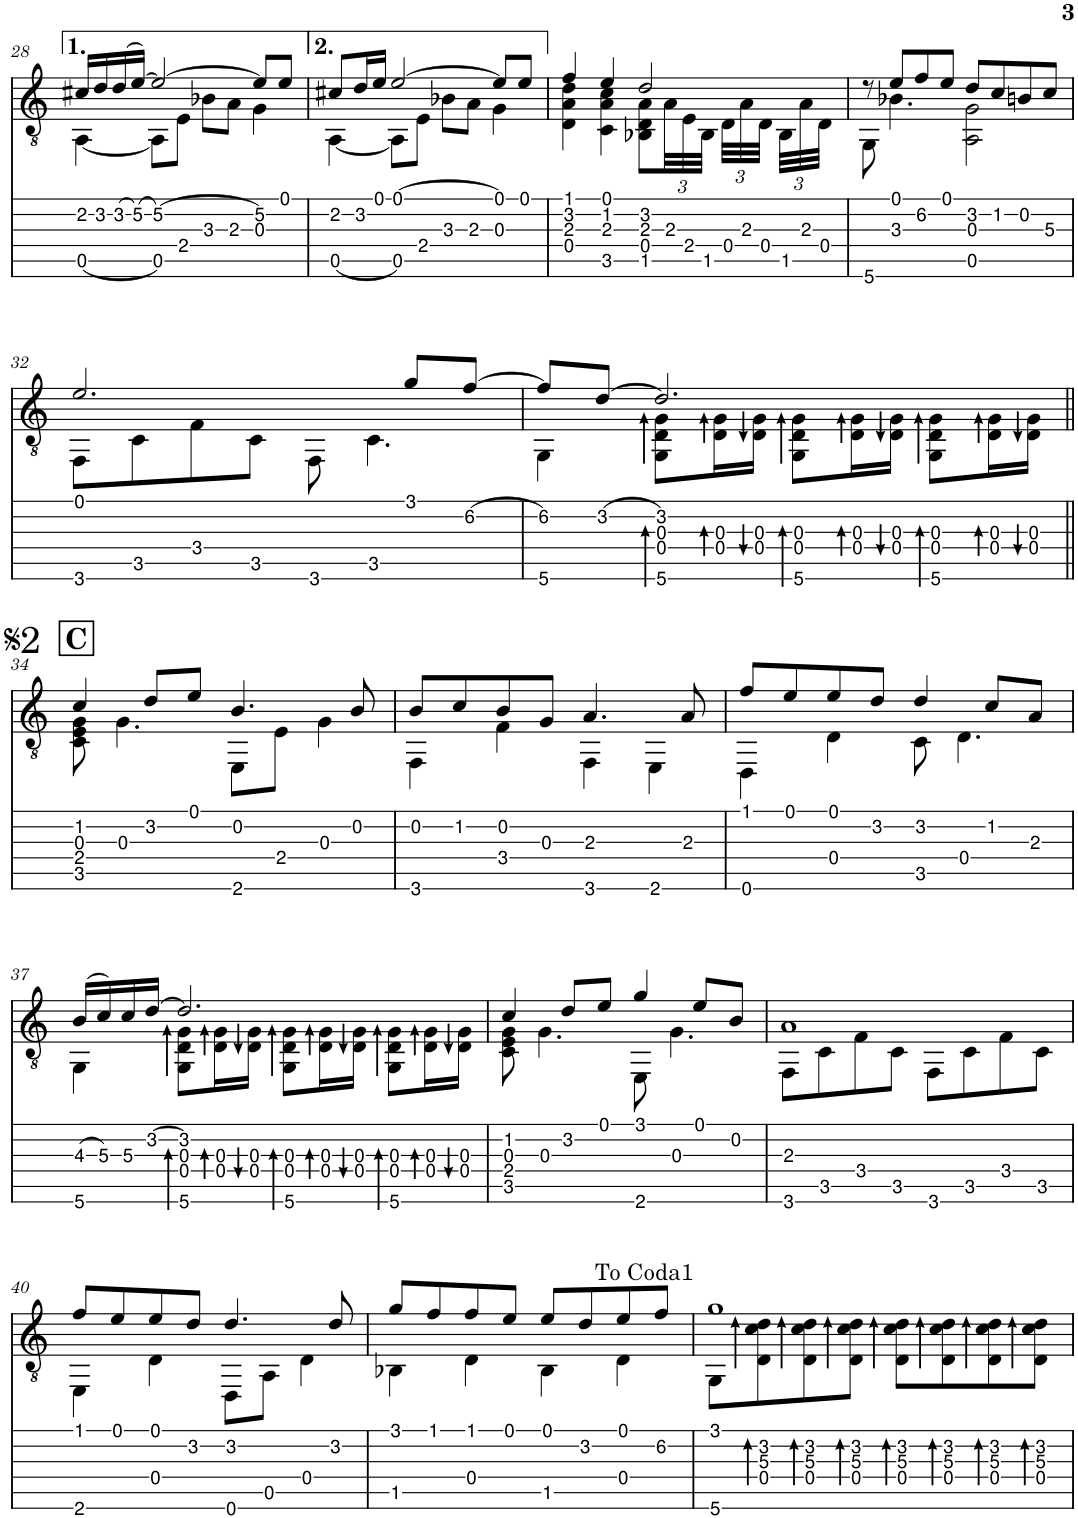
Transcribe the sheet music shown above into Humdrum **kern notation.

**kern	**kern
*part1	*part1
*staff2	*staff1
*I"古典吉他	*
!!LO:PB:g=z
*	*clefGv2
*k[]	*k[]
*M4/4	*M4/4
=28	=28
*^	*^
16c#LL	[4AA	16c#X/LL	[4AA\
16dJ	.	16d/	.
16dL	.	(16d/	.
[16eJJ	.	[16e/JJ)	.
2e_	8AAL]	2e/_	8AA\L]
.	8EJ	.	8E\J
.	8B-L	.	8B-X\L
.	8AJ	.	8A\J
8eL]	4G	8e/L]	4G\
8eJ	.	8e/J	.
=29	=29	=29	=29
8c#L	[4AA	8c#X/L	[4AA\
16dL	.	16d/L	.
16eJJ	.	16e/JJ	.
[2e	8AAL]	[2e/	8AA\L]
.	8EJ	.	8E\J
.	8B-L	.	8B-X\L
.	8AJ	.	8A\J
8eL]	4G	8e/L]	4G\
8eJ	.	8e/J	.
=30	=30	=30	=30
4f	4D 4A 4d	4f/	4D\ 4A\ 4d\
4e	4C 4A 4c	4e/	4C\ 4A\ 4c\
2d	8BB-\ 8D\ 8A\L	2d/	8BB-X\ 8D\ 8A\L
*	*Xbrackettup	*	*Xbrackettup
.	48ALL	.	48A\LL
.	48E	.	48E\
.	48BB-JJJ	.	48BB-\JJJ
.	16ryy	.	16ryy
.	48DLLL	.	48D\LLL
.	48A	.	48A\
.	48DJJ	.	48D\JJJ
.	16ryy	.	16ryy
.	48BB-LL	.	48BB-\LLL
.	48A	.	48A\
.	48DJJJ	.	48D\JJJ
.	16ryy	.	16ryy
=31	=31	=31	=31
8r	8GG	8r	8GG\
8e	4.B-	8e/L	4.B-X\
8fL	.	8f/	.
8eJ	.	8e/J	.
8dL	2AA 2G	8d/L	2AA\ 2G\
8cJ	.	8c/	.
8BL	.	8Bn/	.
8cJ	.	8c/J	.
!!LO:LB:g=z	!!
=32	=32	=32	=32
2.e	8FFL	2.e/	8FF\L
.	8CJ	.	8C\
.	8FL	.	8F\
.	8CJ	.	8C\J
.	8FF	.	8FF\
.	4.C	.	4.C\
8gL	.	8g/L	.
[8fJ	.	[8f/J	.
=33	=33	=33	=33
8fL]	4GG	8f/L]	4GG\
[8dJ	.	[8d/J	.
2.d]	8GG\ 8D\ 8G\L	2.d/]	8GG\ 8D\ 8G\L
.	16D\ 16G\L	.	16D\ 16G\L
.	16D\ 16G\JJ	.	16D\ 16G\JJ
.	8GG\ 8D\ 8G\L	.	8GG\ 8D\ 8G\L
.	16D\ 16G\L	.	16D\ 16G\L
.	16D\ 16G\JJ	.	16D\ 16G\JJ
.	8GG\ 8D\ 8G\L	.	8GG\ 8D\ 8G\L
.	16D\ 16G\L	.	16D\ 16G\L
.	16D\ 16G\JJ	.	16D\ 16G\JJ
!!LO:LB:g=z	!!
!!LO:REH:place=s1:a:B:cj:fs=14:t=C	!!
=34||	=34||	=34||	=34||
4c	8C 8E 8G	4c/	8C\ 8E\ 8G\
.	4.G	.	4.G\
8dL	.	8d/L	.
8eJ	.	8e/J	.
4.B	8EEL	4.B/	8EE\L
.	8EJ	.	8E\J
.	4G	.	4G\
8B	.	8B/	.
=35	=35	=35	=35
8BL	4FF	8B/L	4FF\
8cJ	.	8c/	.
8BL	4F	8B/	4F\
8GJ	.	8G/J	.
4.A	4FF	4.A/	4FF\
.	4EE	.	4EE\
8A	.	8A/	.
=36	=36	=36	=36
8fL	4DD	8f/L	4DD\
8eJ	.	8e/	.
8eL	4D	8e/	4D\
8dJ	.	8d/J	.
4d	8C	4d/	8C\
.	4.D	.	4.D\
8cL	.	8c/L	.
8AJ	.	8A/J	.
!!LO:LB:g=z	!!
=37	=37	=37	=37
16BLL	4GG	(16B/LL	4GG\
16cJ	.	16c/)	.
16cL	.	16c/	.
[16dJJ	.	[16d/JJ	.
2.d]	8GG\ 8D\ 8G\L	2.d/]	8GG\ 8D\ 8G\L
.	16D\ 16G\L	.	16D\ 16G\L
.	16D\ 16G\JJ	.	16D\ 16G\JJ
.	8GG\ 8D\ 8G\L	.	8GG\ 8D\ 8G\L
.	16D\ 16G\L	.	16D\ 16G\L
.	16D\ 16G\JJ	.	16D\ 16G\JJ
.	8GG\ 8D\ 8G\L	.	8GG\ 8D\ 8G\L
.	16D\ 16G\L	.	16D\ 16G\L
.	16D\ 16G\JJ	.	16D\ 16G\JJ
=38	=38	=38	=38
4c	8C 8E 8G	4c/	8C\ 8E\ 8G\
.	4.G	.	4.G\
8dL	.	8d/L	.
8eJ	.	8e/J	.
4g	8EE	4g/	8EE\
.	4.G	.	4.G\
8eL	.	8e/L	.
8BJ	.	8B/J	.
=39	=39	=39	=39
1A	8FFL	1A	8FF\L
.	8CJ	.	8C\
.	8FL	.	8F\
.	8CJ	.	8C\J
.	8FFL	.	8FF\L
.	8CJ	.	8C\
.	8FL	.	8F\
.	8CJ	.	8C\J
!!LO:LB:g=z	!!
=40	=40	=40	=40
8fL	4EE	8f/L	4EE\
8eJ	.	8e/	.
8eL	4D	8e/	4D\
8dJ	.	8d/J	.
4.d	8DDL	4.d/	8DD\L
.	8AAJ	.	8AA\J
.	4D	.	4D\
8d	.	8d/	.
=41	=41	=41	=41
8gL	4BB-	8g/L	4BB-X\
8fJ	.	8f/	.
8fL	4D	8f/	4D\
8eJ	.	8e/J	.
8eL	4BB-	8e/L	4BB-\
8dJ	.	8d/	.
8eL	4D	8e/	4D\
8fJ	.	8f/J	.
=42	=42	=42	=42
1g	8GGL	1g	8GG\L
.	8D\ 8c\ 8d\J	.	8D\ 8c\ 8d\
.	8D\ 8c\ 8d\L	.	8D\ 8c\ 8d\
.	8D\ 8c\ 8d\J	.	8D\ 8c\ 8d\J
.	8D\ 8c\ 8d\L	.	8D\ 8c\ 8d\L
.	8D\ 8c\ 8d\J	.	8D\ 8c\ 8d\
.	8D\ 8c\ 8d\L	.	8D\ 8c\ 8d\
.	8D\ 8c\ 8d\J	.	8D\ 8c\ 8d\J
!	!	!	!LO:TX:a:t=To Coda1
!	!LO:TX:a:t=To Coda1	!	!
*v	*v	*	*
*	*v	*v
=	=
*-	*-
